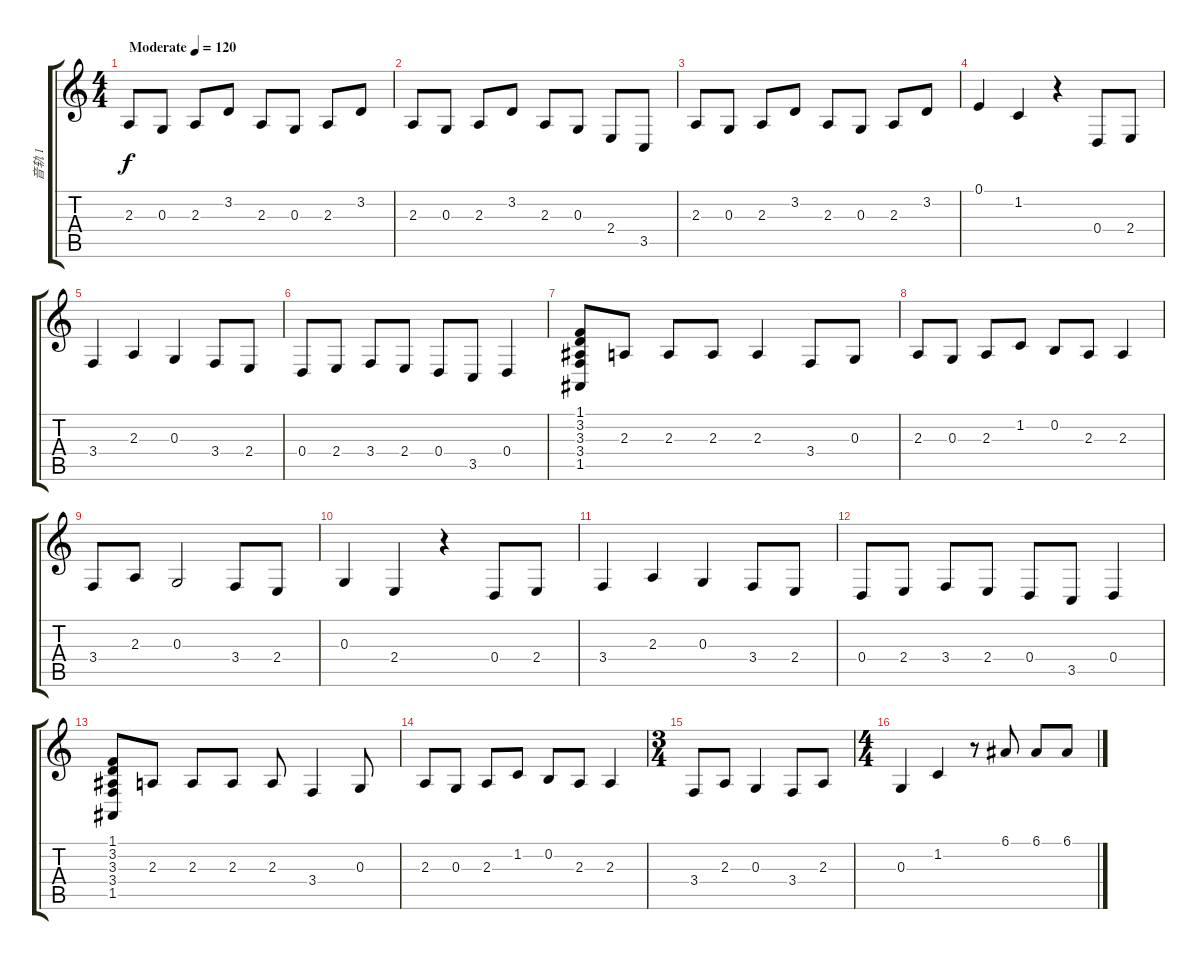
\track ("音轨 1" "音轨 1") {instrument acousticgrandpiano}
\staff {score tabs}
\tuning (E4 B3 G3 D3 A2 E2) {hide}
\ts (4 4)
\tempo (120 "Moderate")
\clef g2
\ks c
2.3.8{dy f instrument acousticgrandpiano} 0.3.8 2.3.8 3.2.8 2.3.8 0.3.8 2.3.8 3.2.8 |
2.3.8 0.3.8 2.3.8 3.2.8 2.3.8 0.3.8 2.4.8 3.5.8 |
2.3.8 0.3.8 2.3.8 3.2.8 2.3.8 0.3.8 2.3.8 3.2.8 |
0.1.4 1.2.4 r.4 0.4.8 2.4.8 |
3.4.4 2.3.4 0.3.4 3.4.8 2.4.8 |
0.4.8 2.4.8 3.4.8 2.4.8 0.4.8 3.5.8 0.4.4 |
(1.1 3.2 3.3 3.4 1.5).8 2.3.8 2.3.8 2.3.8 2.3.4 3.4.8 0.3.8 |
2.3.8 0.3.8 2.3.8 1.2.8 0.2.8 2.3.8 2.3.4 |
3.4.8 2.3.8 0.3.2 3.4.8 2.4.8 |
0.3.4 2.4.4 r.4 0.4.8 2.4.8 |
3.4.4 2.3.4 0.3.4 3.4.8 2.4.8 |
0.4.8 2.4.8 3.4.8 2.4.8 0.4.8 3.5.8 0.4.4 |
(1.1 3.2 3.3 3.4 1.5).8 2.3.8 2.3.8 2.3.8 2.3.8 3.4.4 0.3.8 |
2.3.8 0.3.8 2.3.8 1.2.8 0.2.8 2.3.8 2.3.4 |
\ts (3 4)
3.4.8 2.3.8 0.3.4 3.4.8 2.3.8 |
\ts (4 4)
0.3.4 1.2.4 r.8 6.1.8 6.1.8 6.1.8
